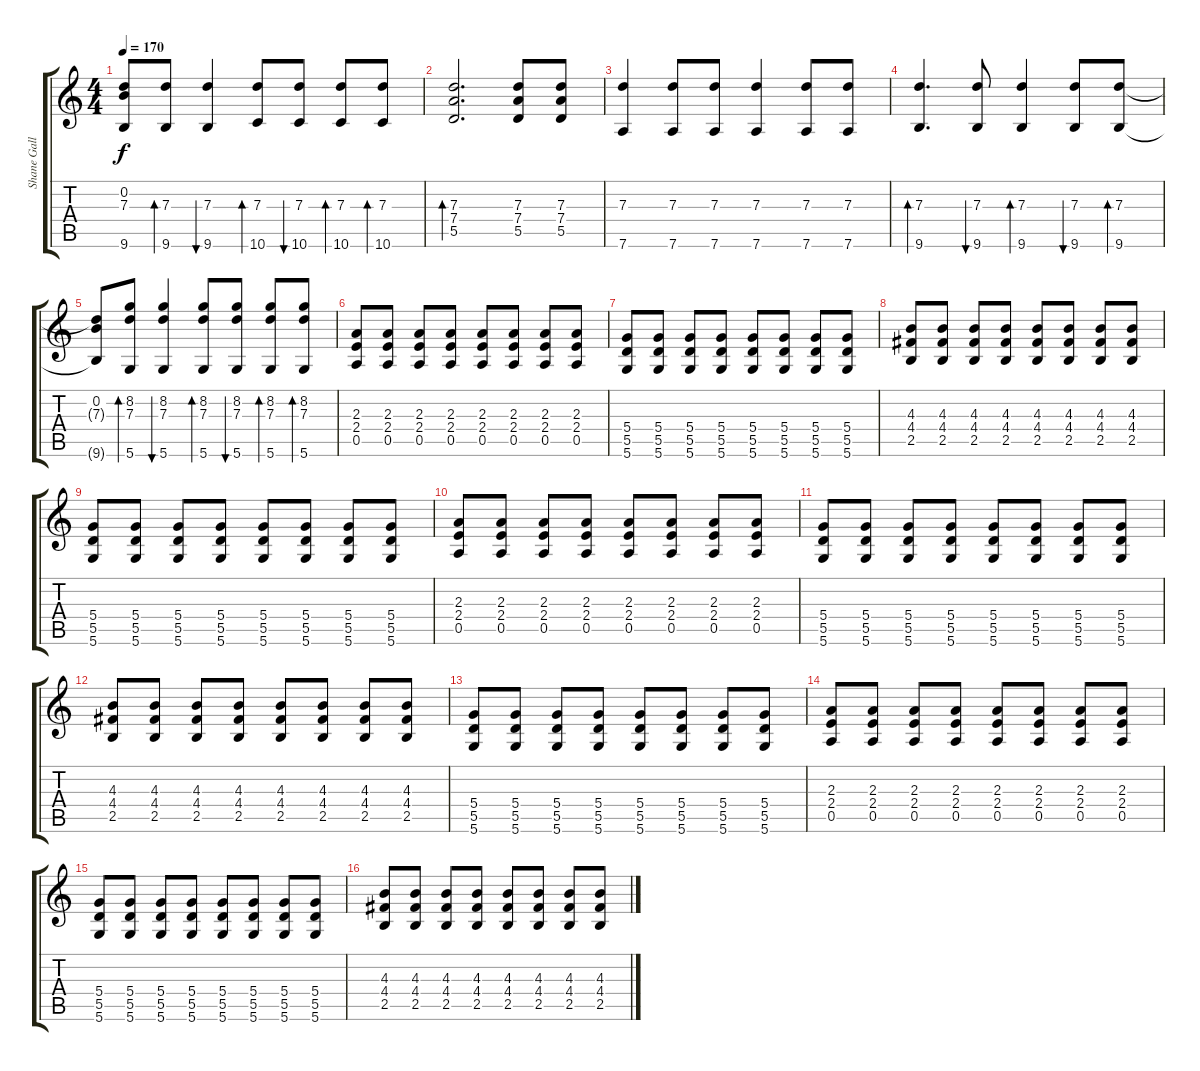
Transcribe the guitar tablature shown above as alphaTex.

\track ("Shane Gallagher" "Shane Gall") {instrument distortionguitar}
\staff {score tabs}
\tuning (E4 B3 G3 D3 A2 D2) {hide}
\ts (4 4)
\tempo 170
\clef g2
\ks c
(0.2 7.3{t} 9.6{t}).8{dy f} (7.3 9.6).8{bd 30} (7.3 9.6).4{bu 30} (7.3 10.6).8{bd 30} (7.3 10.6).8{bu 30} (7.3 10.6).8{bd 30} (7.3 10.6).8{bd 30} |
(7.3 7.4 5.5).2{d bd 30} (7.3 7.4 5.5).8 (7.3 7.4 5.5).8 |
(7.3 7.6).4 (7.3 7.6).8 (7.3 7.6).8 (7.3 7.6).4 (7.3 7.6).8 (7.3 7.6).8 |
(7.3 9.6).4{d bd 30} (7.3 9.6).8{bu 30} (7.3 9.6).4{bd 30} (7.3 9.6).8{bu 30} (7.3 9.6).8{bd 30} |
(0.2 7.3{t} 9.6{t}).8 (8.2 7.3 5.6).8{bd 30} (8.2 7.3 5.6).4{bu 30} (8.2 7.3 5.6).8{bd 30} (8.2 7.3 5.6).8{bu 30} (8.2 7.3 5.6).8{bd 30} (8.2 7.3 5.6).8{bd 30} |
(2.3 2.4 0.5).8{volume 13 instrument distortionguitar} (2.3 2.4 0.5).8 (2.3 2.4 0.5).8 (2.3 2.4 0.5).8 (2.3 2.4 0.5).8 (2.3 2.4 0.5).8 (2.3 2.4 0.5).8 (2.3 2.4 0.5).8 |
(5.4 5.5 5.6).8 (5.4 5.5 5.6).8 (5.4 5.5 5.6).8 (5.4 5.5 5.6).8 (5.4 5.5 5.6).8 (5.4 5.5 5.6).8 (5.4 5.5 5.6).8 (5.4 5.5 5.6).8 |
(4.3 4.4 2.5).8 (4.3 4.4 2.5).8 (4.3 4.4 2.5).8 (4.3 4.4 2.5).8 (4.3 4.4 2.5).8 (4.3 4.4 2.5).8 (4.3 4.4 2.5).8 (4.3 4.4 2.5).8 |
(5.4 5.5 5.6).8 (5.4 5.5 5.6).8 (5.4 5.5 5.6).8 (5.4 5.5 5.6).8 (5.4 5.5 5.6).8 (5.4 5.5 5.6).8 (5.4 5.5 5.6).8 (5.4 5.5 5.6).8 |
(2.3 2.4 0.5).8 (2.3 2.4 0.5).8 (2.3 2.4 0.5).8 (2.3 2.4 0.5).8 (2.3 2.4 0.5).8 (2.3 2.4 0.5).8 (2.3 2.4 0.5).8 (2.3 2.4 0.5).8 |
(5.4 5.5 5.6).8 (5.4 5.5 5.6).8 (5.4 5.5 5.6).8 (5.4 5.5 5.6).8 (5.4 5.5 5.6).8 (5.4 5.5 5.6).8 (5.4 5.5 5.6).8 (5.4 5.5 5.6).8 |
(4.3 4.4 2.5).8 (4.3 4.4 2.5).8 (4.3 4.4 2.5).8 (4.3 4.4 2.5).8 (4.3 4.4 2.5).8 (4.3 4.4 2.5).8 (4.3 4.4 2.5).8 (4.3 4.4 2.5).8 |
(5.4 5.5 5.6).8 (5.4 5.5 5.6).8 (5.4 5.5 5.6).8 (5.4 5.5 5.6).8 (5.4 5.5 5.6).8 (5.4 5.5 5.6).8 (5.4 5.5 5.6).8 (5.4 5.5 5.6).8 |
(2.3 2.4 0.5).8 (2.3 2.4 0.5).8 (2.3 2.4 0.5).8 (2.3 2.4 0.5).8 (2.3 2.4 0.5).8 (2.3 2.4 0.5).8 (2.3 2.4 0.5).8 (2.3 2.4 0.5).8 |
(5.4 5.5 5.6).8 (5.4 5.5 5.6).8 (5.4 5.5 5.6).8 (5.4 5.5 5.6).8 (5.4 5.5 5.6).8 (5.4 5.5 5.6).8 (5.4 5.5 5.6).8 (5.4 5.5 5.6).8 |
(4.3 4.4 2.5).8 (4.3 4.4 2.5).8 (4.3 4.4 2.5).8 (4.3 4.4 2.5).8 (4.3 4.4 2.5).8 (4.3 4.4 2.5).8 (4.3 4.4 2.5).8 (4.3 4.4 2.5).8
